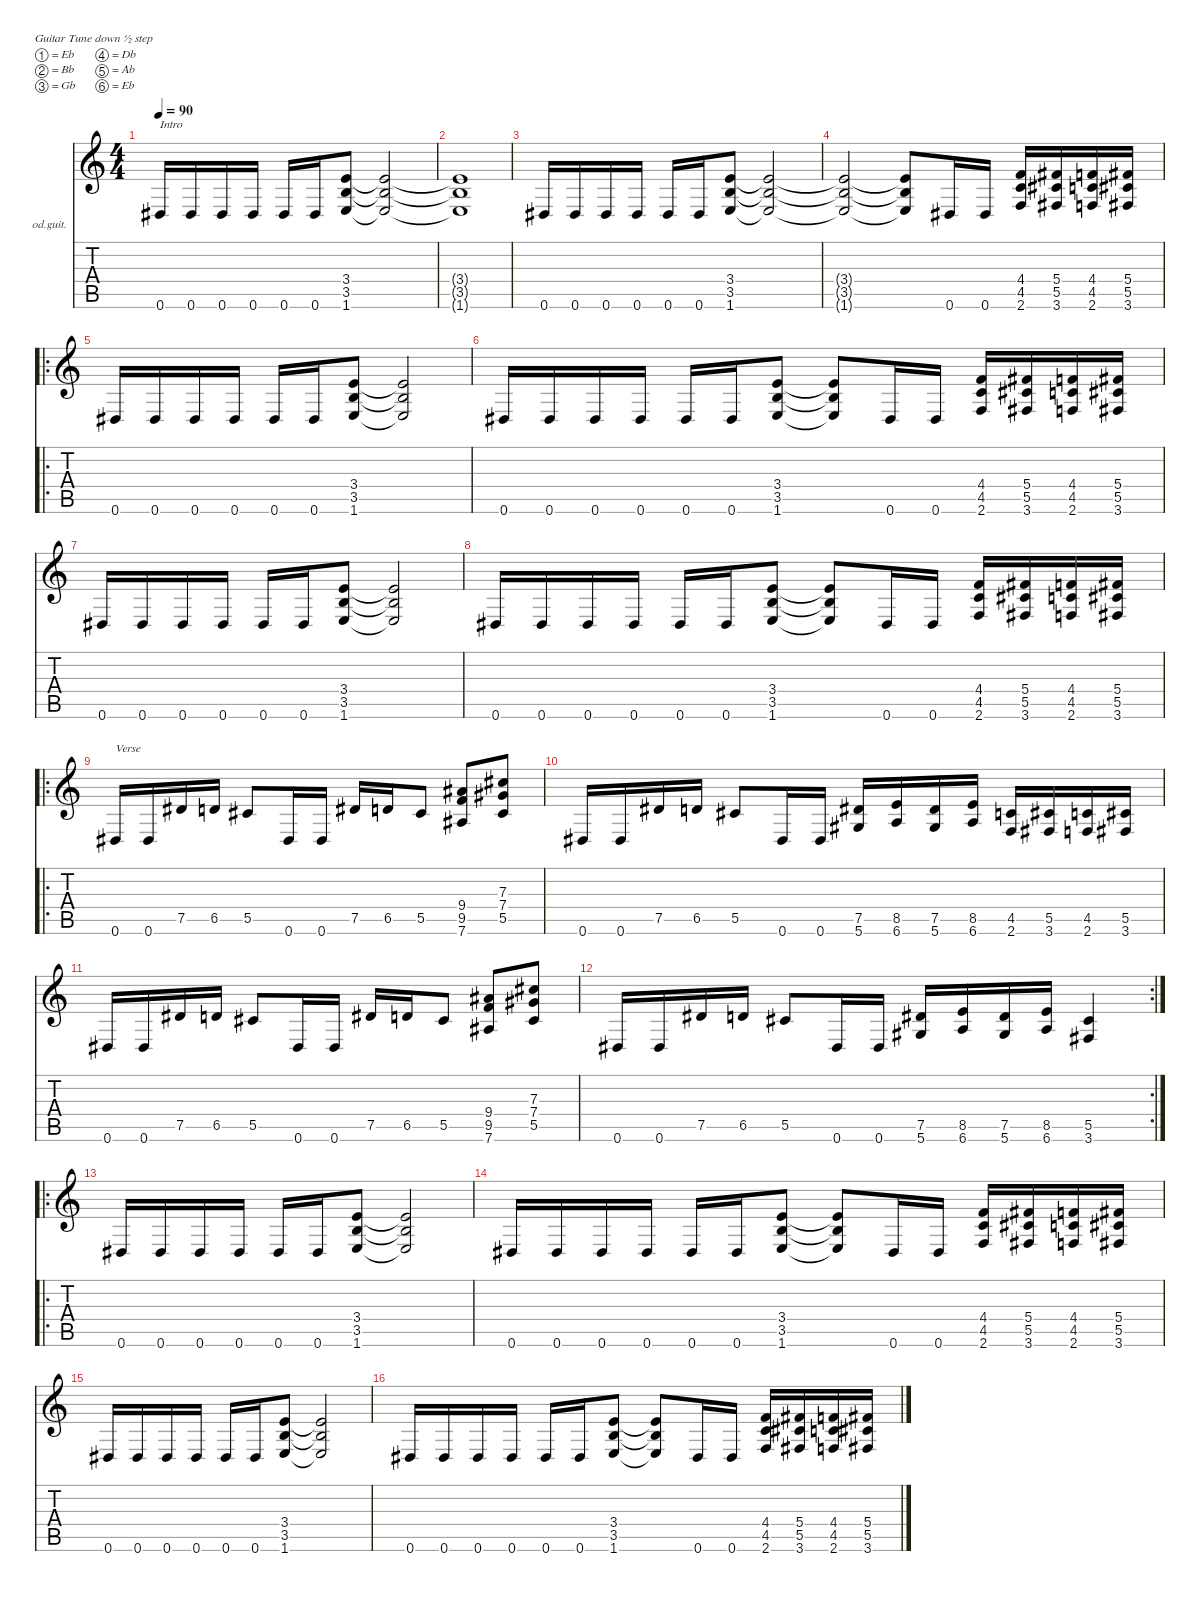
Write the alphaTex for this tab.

\defaultSystemsLayout 4
\hideDynamics
\bracketExtendMode nobrackets
\firstSystemTrackNameOrientation horizontal
\otherSystemsTrackNameOrientation horizontal
\track ("Guitar 1 (Dave Mustaine)" "od.guit.") {instrument overdrivenguitar}
\staff {score tabs}
\tuning (Eb4 Bb3 Gb3 Db3 Ab2 Eb2)
\ts (4 4)
\beaming (8 2 2 2 2)
\tempo 90
\clef g2
\ks c
0.6{acc #}.16{txt "Intro" dy mf instrument overdrivenguitar beam Up} 0.6{acc #}.16{beam Up} 0.6{acc #}.16{beam Up} 0.6{acc #}.16{beam Up} 0.6{acc #}.16{beam Up} 0.6{acc #}.16{beam Up} (3.4 3.5 1.6).8{beam Up} (3.4{t} 3.5{t} 1.6{t}).2{dy f beam Up} |
(3.4{t} 3.5{t} 1.6{t}).1{beam Up} |
0.6{acc #}.16{dy mf beam Up} 0.6{acc #}.16{beam Up} 0.6{acc #}.16{beam Up} 0.6{acc #}.16{beam Up} 0.6{acc #}.16{beam Up} 0.6{acc #}.16{beam Up} (3.4 3.5 1.6).8{beam Up} (3.4{t} 3.5{t} 1.6{t}).2{dy f beam Up} |
(3.4{t} 3.5{t} 1.6{t}).2{beam Up} (3.4{t} 3.5{t} 1.6{t}).8{beam Up} 0.6{acc #}.16{dy mf beam Up} 0.6{acc #}.16{beam Up} (4.4 4.5 2.6).16{beam Up} (5.4{acc #} 5.5{acc #} 3.6{acc #}).16{beam Up} (4.4 4.5 2.6).16{beam Up} (5.4{acc #} 5.5{acc #} 3.6{acc #}).16{beam Up} |
\ro
0.6{acc #}.16{beam Up} 0.6{acc #}.16{beam Up} 0.6{acc #}.16{beam Up} 0.6{acc #}.16{beam Up} 0.6{acc #}.16{beam Up} 0.6{acc #}.16{beam Up} (3.4 3.5 1.6).8{beam Up} (3.4{t} 3.5{t} 1.6{t}).2{dy f beam Up} |
0.6{acc #}.16{dy mf beam Up} 0.6{acc #}.16{beam Up} 0.6{acc #}.16{beam Up} 0.6{acc #}.16{beam Up} 0.6{acc #}.16{beam Up} 0.6{acc #}.16{beam Up} (3.4 3.5 1.6).8{beam Up} (3.4{t} 3.5{t} 1.6{t}).8{dy f beam Up} 0.6{acc #}.16{dy mf beam Up} 0.6{acc #}.16{beam Up} (4.4 4.5 2.6).16{beam Up} (5.4{acc #} 5.5{acc #} 3.6{acc #}).16{beam Up} (4.4 4.5 2.6).16{beam Up} (5.4{acc #} 5.5{acc #} 3.6{acc #}).16{beam Up} |
0.6{acc #}.16{beam Up} 0.6{acc #}.16{beam Up} 0.6{acc #}.16{beam Up} 0.6{acc #}.16{beam Up} 0.6{acc #}.16{beam Up} 0.6{acc #}.16{beam Up} (3.4 3.5 1.6).8{beam Up} (3.4{t} 3.5{t} 1.6{t}).2{dy f beam Up} |
0.6{acc #}.16{dy mf beam Up} 0.6{acc #}.16{beam Up} 0.6{acc #}.16{beam Up} 0.6{acc #}.16{beam Up} 0.6{acc #}.16{beam Up} 0.6{acc #}.16{beam Up} (3.4 3.5 1.6).8{beam Up} (3.4{t} 3.5{t} 1.6{t}).8{dy f beam Up} 0.6{acc #}.16{dy mf beam Up} 0.6{acc #}.16{beam Up} (4.4 4.5 2.6).16{beam Up} (5.4{acc #} 5.5{acc #} 3.6{acc #}).16{beam Up} (4.4 4.5 2.6).16{beam Up} (5.4{acc #} 5.5{acc #} 3.6{acc #}).16{beam Up} |
\ro
0.6{acc #}.16{txt "Verse" beam Up} 0.6{acc #}.16{beam Up} 7.5{acc #}.16{beam Up} 6.5.16{beam Up} 5.5{acc #}.8{beam Up} 0.6{acc #}.16{beam Up} 0.6{acc #}.16{beam Up} 7.5{acc #}.16{beam Up} 6.5.16{beam Up} 5.5{acc #}.8{beam Up} (9.4{acc #} 9.5 7.6{acc #}).8{beam Up} (7.3{acc #} 7.4{acc #} 5.5{acc #}).8{beam Up} |
0.6{acc #}.16{beam Up} 0.6{acc #}.16{beam Up} 7.5{acc #}.16{beam Up} 6.5.16{beam Up} 5.5{acc #}.8{beam Up} 0.6{acc #}.16{beam Up} 0.6{acc #}.16{beam Up} (7.5{acc #} 5.6{acc #}).16{beam Up} (8.5 6.6).16{beam Up} (7.5{acc #} 5.6{acc #}).16{beam Up} (8.5 6.6).16{beam Up} (4.5 2.6).16{beam Up} (5.5{acc #} 3.6{acc #}).16{beam Up} (4.5 2.6).16{beam Up} (5.5{acc #} 3.6{acc #}).16{beam Up} |
0.6{acc #}.16{beam Up} 0.6{acc #}.16{beam Up} 7.5{acc #}.16{beam Up} 6.5.16{beam Up} 5.5{acc #}.8{beam Up} 0.6{acc #}.16{beam Up} 0.6{acc #}.16{beam Up} 7.5{acc #}.16{beam Up} 6.5.16{beam Up} 5.5{acc #}.8{beam Up} (9.4{acc #} 9.5 7.6{acc #}).8{beam Up} (7.3{acc #} 7.4{acc #} 5.5{acc #}).8{beam Up} |
\rc 2
0.6{acc #}.16{beam Up} 0.6{acc #}.16{beam Up} 7.5{acc #}.16{beam Up} 6.5.16{beam Up} 5.5{acc #}.8{beam Up} 0.6{acc #}.16{beam Up} 0.6{acc #}.16{beam Up} (7.5{acc #} 5.6{acc #}).16{beam Up} (8.5 6.6).16{beam Up} (7.5{acc #} 5.6{acc #}).16{beam Up} (8.5 6.6).16{beam Up} (5.5{acc #} 3.6{acc #}).4{beam Up} |
\ro
0.6{acc #}.16{beam Up} 0.6{acc #}.16{beam Up} 0.6{acc #}.16{beam Up} 0.6{acc #}.16{beam Up} 0.6{acc #}.16{beam Up} 0.6{acc #}.16{beam Up} (3.4 3.5 1.6).8{beam Up} (3.4{t} 3.5{t} 1.6{t}).2{dy f beam Up} |
0.6{acc #}.16{dy mf beam Up} 0.6{acc #}.16{beam Up} 0.6{acc #}.16{beam Up} 0.6{acc #}.16{beam Up} 0.6{acc #}.16{beam Up} 0.6{acc #}.16{beam Up} (3.4 3.5 1.6).8{beam Up} (3.4{t} 3.5{t} 1.6{t}).8{dy f beam Up} 0.6{acc #}.16{dy mf beam Up} 0.6{acc #}.16{beam Up} (4.4 4.5 2.6).16{beam Up} (5.4{acc #} 5.5{acc #} 3.6{acc #}).16{beam Up} (4.4 4.5 2.6).16{beam Up} (5.4{acc #} 5.5{acc #} 3.6{acc #}).16{beam Up} |
0.6{acc #}.16{beam Up} 0.6{acc #}.16{beam Up} 0.6{acc #}.16{beam Up} 0.6{acc #}.16{beam Up} 0.6{acc #}.16{beam Up} 0.6{acc #}.16{beam Up} (3.4 3.5 1.6).8{beam Up} (3.4{t} 3.5{t} 1.6{t}).2{dy f beam Up} |
0.6{acc #}.16{dy mf beam Up} 0.6{acc #}.16{beam Up} 0.6{acc #}.16{beam Up} 0.6{acc #}.16{beam Up} 0.6{acc #}.16{beam Up} 0.6{acc #}.16{beam Up} (3.4 3.5 1.6).8{beam Up} (3.4{t} 3.5{t} 1.6{t}).8{dy f beam Up} 0.6{acc #}.16{dy mf beam Up} 0.6{acc #}.16{beam Up} (4.4 4.5 2.6).16{beam Up} (5.4{acc #} 5.5{acc #} 3.6{acc #}).16{beam Up} (4.4 4.5 2.6).16{beam Up} (5.4{acc #} 5.5{acc #} 3.6{acc #}).16{beam Up}
